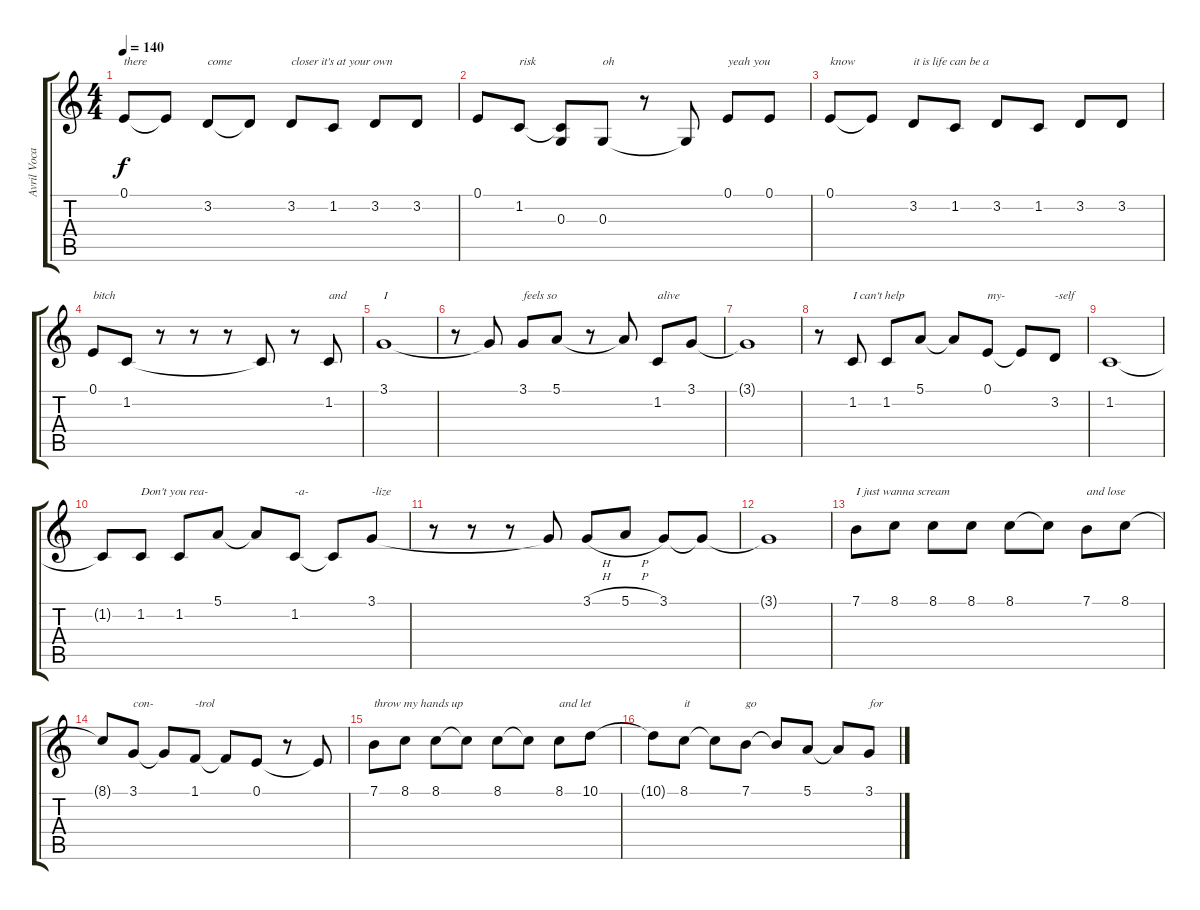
\track ("Avril Vocals" "Avril Voca") {instrument clarinet}
\staff {score tabs}
\tuning (E4 B3 G3 D3 A2 E2) {hide}
\ts (4 4)
\tempo 140
\clef g2
\ks c
0.1.8{txt "there" dy f} 0.1{t}.8 3.2.8{txt "come"} 3.2{t}.8 3.2.8{txt "closer it's at your own"} 1.2.8 3.2.8 3.2.8 |
0.1.8 1.2.8{txt "risk"} (1.2{t} 0.3).8 0.3.8{txt "oh"} r.8 0.3{t}.8 0.1.8{txt "yeah you"} 0.1.8 |
0.1.8{txt "know"} 0.1{t}.8 3.2.8{txt "it is life can be a"} 1.2.8 3.2.8 1.2.8 3.2.8 3.2.8 |
0.1.8{txt "bitch"} 1.2.8 r.8 r.8 r.8 1.2{t}.8 r.8 1.2.8{txt "and"} |
3.1.1{txt "I"} |
r.8 3.1{t}.8 3.1.8{txt "feels so"} 5.1.8 r.8 5.1{t}.8 1.2.8{txt "alive"} 3.1.8 |
3.1{t}.1 |
r.8 1.2.8{txt "I can't help"} 1.2.8 5.1.8 5.1{t}.8 0.1.8{txt "my-"} 0.1{t}.8 3.2.8{txt "-self"} |
1.2.1 |
1.2{t}.8 1.2.8{txt "Don't you rea-"} 1.2.8 5.1.8 5.1{t}.8 1.2.8{txt "-a-"} 1.2{t}.8 3.1.8{txt "-lize"} |
r.8 r.8 r.8 3.1{t}.8 3.1{h}.8 5.1{h}.8 3.1.8 3.1{t}.8 |
3.1{t}.1 |
7.1.8{txt "I just wanna scream"} 8.1.8 8.1.8 8.1.8 8.1.8 8.1{t}.8 7.1.8{txt "and lose"} 8.1.8 |
8.1{t}.8 3.1.8{txt "con-"} 3.1{t}.8 1.1.8{txt "-trol"} 1.1{t}.8 0.1.8 r.8 0.1{t}.8 |
7.1.8{txt "throw my hands up"} 8.1.8 8.1.8 8.1{t}.8 8.1.8 8.1{t}.8 8.1.8{txt "and let"} 10.1.8 |
10.1{t}.8 8.1.8{txt "it"} 8.1{t}.8 7.1.8{txt "go"} 7.1{t}.8 5.1.8 5.1{t}.8 3.1.8{txt "for"}
